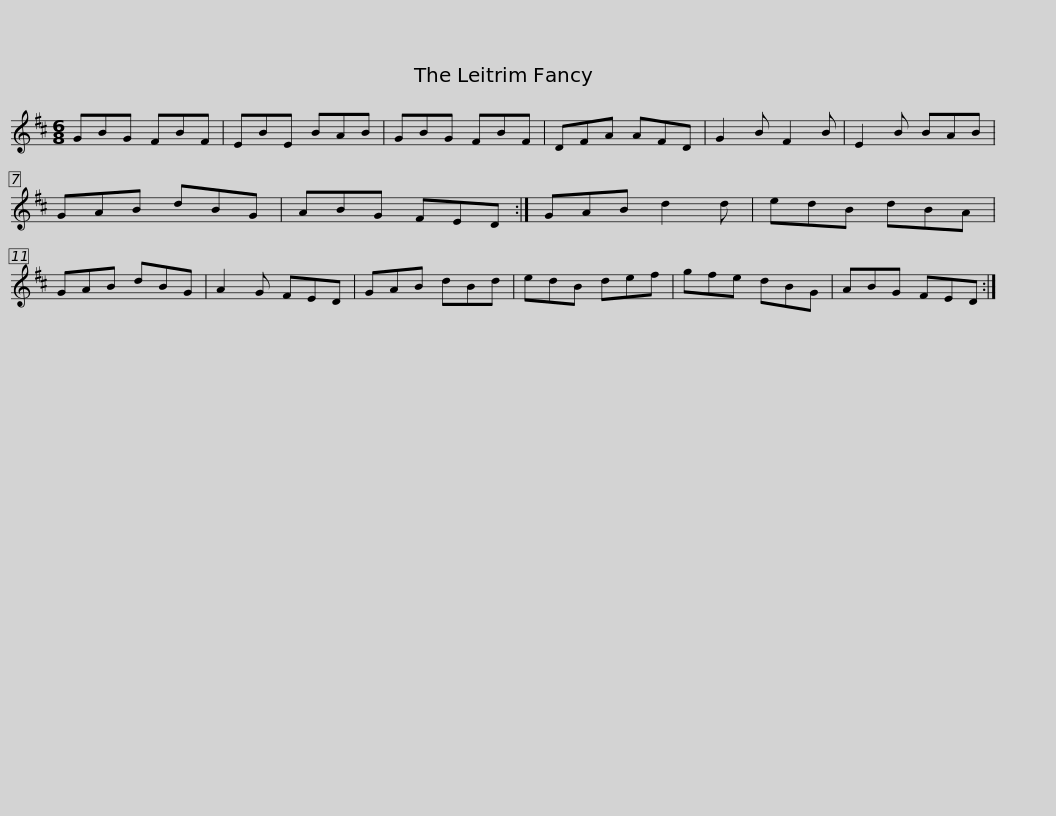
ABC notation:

X:1
L:1/8
M:6/8
I:linebreak $
K:D
V:1 treble
V:1
 GBG FBF | EBE BAB | GBG FBF | DFA AFD | G2 B F2 B | %5
 E2 B BAB | GAB dBG |$ ABG FED :| GAB d2 d | edB dBA | %10
 GAB dBG | A2 G FED | GAB dBd | edB def |$ gfe dBG | %15
 ABG FED :| %16
